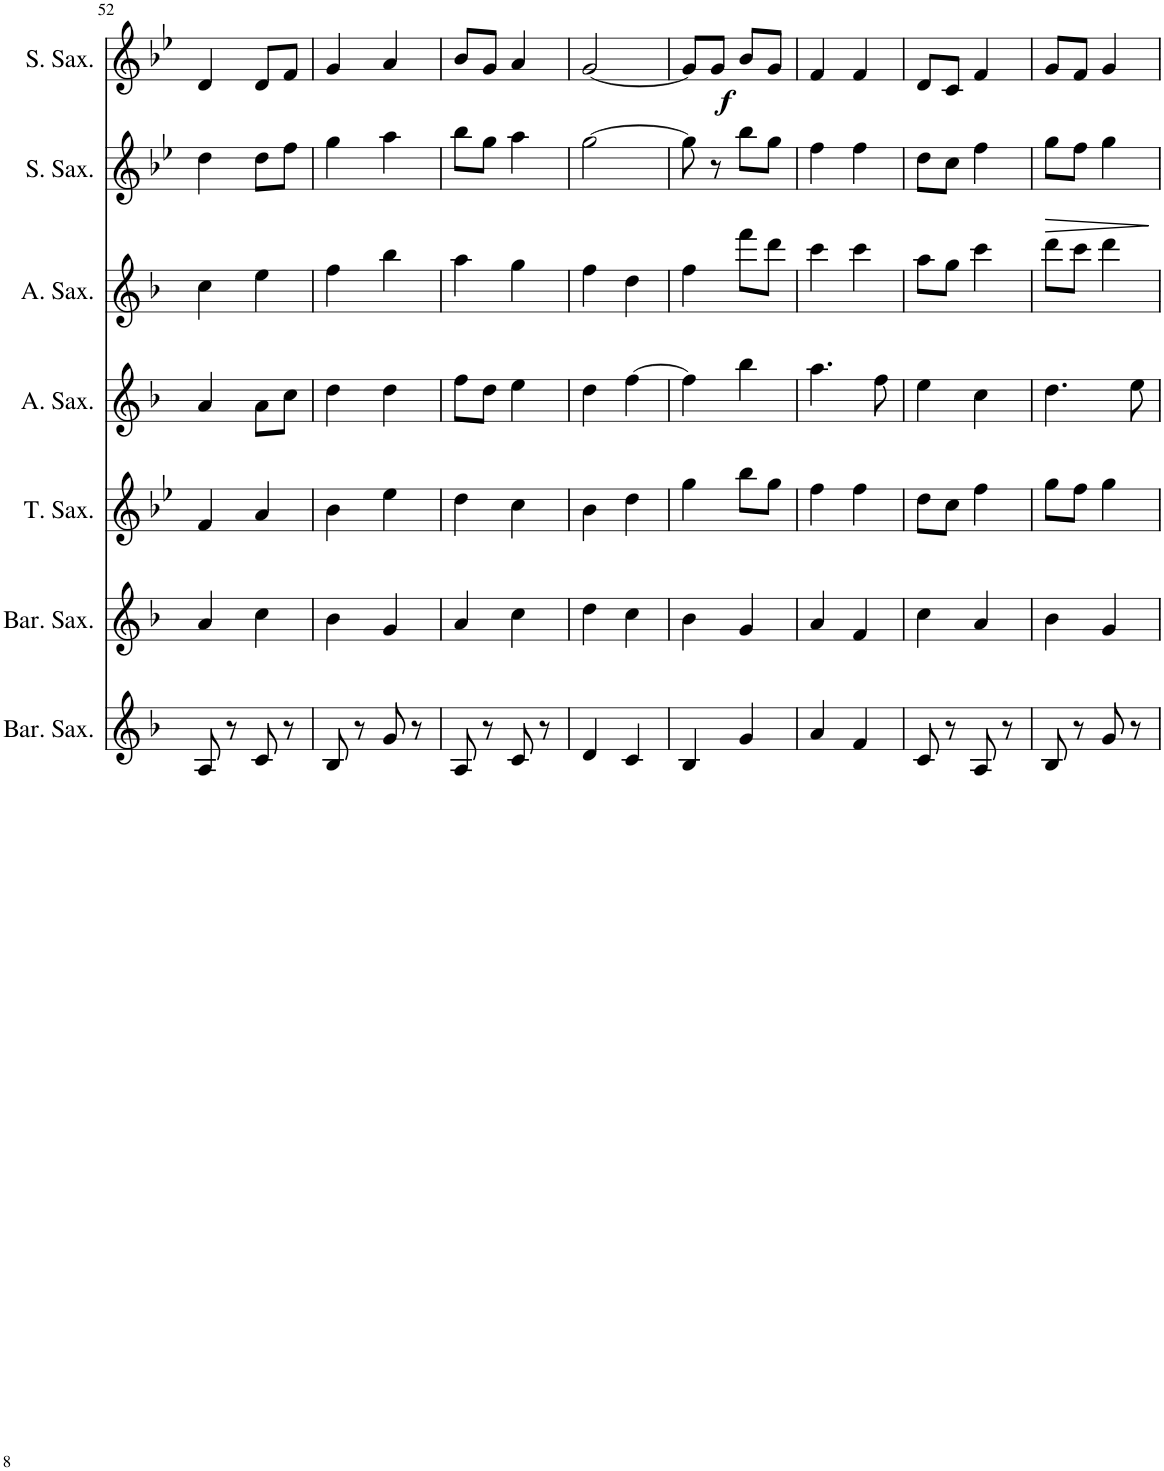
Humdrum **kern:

**kern	**kern	**kern	**kern	**kern	**kern	**dynam	**kern	**dynam
*part7	*part6	*part5	*part4	*part3	*part2	*part2	*part1	*part1
*staff7	*staff6	*staff5	*staff4	*staff3	*staff2	*staff2	*staff1	*staff1
*I"Baritone Saxophone	*I"Baritone Saxophone	*I"Tenor Saxophone	*I"Alto Saxophone	*I"Alto Saxophone	*I"Soprano Saxophone	*	*I"Soprano Saxophone	*
*I'Bar. Sax.	*I'Bar. Sax.	*I'T. Sax.	*I'A. Sax.	*I'A. Sax.	*I'S. Sax.	*	*I'S. Sax.	*
!!LO:PB:g=z
*clefG2	*clefG2	*clefG2	*clefG2	*clefG2	*clefG2	*	*clefG2	*
*Trd12c21	*Trd12c21	*Trd8c14	*Trd5c9	*Trd5c9	*Trd1c2	*	*Trd1c2	*
*k[b-]	*k[b-]	*k[b-e-]	*k[b-]	*k[b-]	*k[b-e-]	*	*k[b-e-]	*
*M2/4	*M2/4	*M2/4	*M2/4	*M2/4	*M2/4	*	*M2/4	*
=52	=52	=52	=52	=52	=52	=52	=52	=52
8A/	4a/	4f/	4a/	4cc\	4dd\	.	4d/	.
8r	.	.	.	.	.	.	.	.
8c/	4cc\	4a/	8a\L	4ee\	8dd\L	.	8d/L	.
8r	.	.	8cc\J	.	8ff\J	.	8f/J	.
=53	=53	=53	=53	=53	=53	=53	=53	=53
8B-/	4b-\	4b-\	4dd\	4ff\	4gg\	.	4g/	.
8r	.	.	.	.	.	.	.	.
8g/	4g/	4ee-\	4dd\	4bb-\	4aa\	.	4a/	.
8r	.	.	.	.	.	.	.	.
=54	=54	=54	=54	=54	=54	=54	=54	=54
8A/	4a/	4dd\	8ff\L	4aa\	8bb-\L	.	8b-/L	.
8r	.	.	8dd\J	.	8gg\J	.	8g/J	.
8c/	4cc\	4cc\	4ee\	4gg\	4aa\	.	4a/	.
8r	.	.	.	.	.	.	.	.
=55	=55	=55	=55	=55	=55	=55	=55	=55
4d/	4dd\	4b-\	4dd\	4ff\	[2gg\	.	[2g/	.
4c/	4cc\	4dd\	[4ff\	4dd\	.	.	.	.
=56	=56	=56	=56	=56	=56	=56	=56	=56
4B-/	4b-\	4gg\	4ff\]	4ff\	8gg\]	.	8g/L]	.
!	!	!	!	!	!	!	!	!LO:DY:b
.	.	.	.	.	8r	.	8g/J	f
4g/	4g/	8bb-\L	4bb-\	8fff\L	8bb-\L	.	8b-/L	.
.	.	8gg\J	.	8ddd\J	8gg\J	.	8g/J	.
=57	=57	=57	=57	=57	=57	=57	=57	=57
4a/	4a/	4ff\	4.aa\	4ccc\	4ff\	.	4f/	.
4f/	4f/	4ff\	.	4ccc\	4ff\	.	4f/	.
.	.	.	8ff\	.	.	.	.	.
=58	=58	=58	=58	=58	=58	=58	=58	=58
8c/	4cc\	8dd\L	4ee\	8aa\L	8dd\L	.	8d/L	.
8r	.	8cc\J	.	8gg\J	8cc\J	.	8c/J	.
8A/	4a/	4ff\	4cc\	4ccc\	4ff\	.	4f/	.
8r	.	.	.	.	.	.	.	.
=59	=59	=59	=59	=59	=59	=59	=59	=59
!	!	!	!	!	!	!LO:HP:b	!	!
8B-/	4b-\	8gg\L	4.dd\	8ddd\L	8gg\L	>	8g/L	.
8r	.	8ff\J	.	8ccc\J	8ff\J	.	8f/J	.
8g/	4g/	4gg\	.	4ddd\	4gg\	.	4g/	.
8r	.	.	8ee\	.	.	.	.	.
.	.	.	.	.	.	]	.	.
=	=	=	=	=	=	=	=	=
*-	*-	*-	*-	*-	*-	*-	*-	*-
